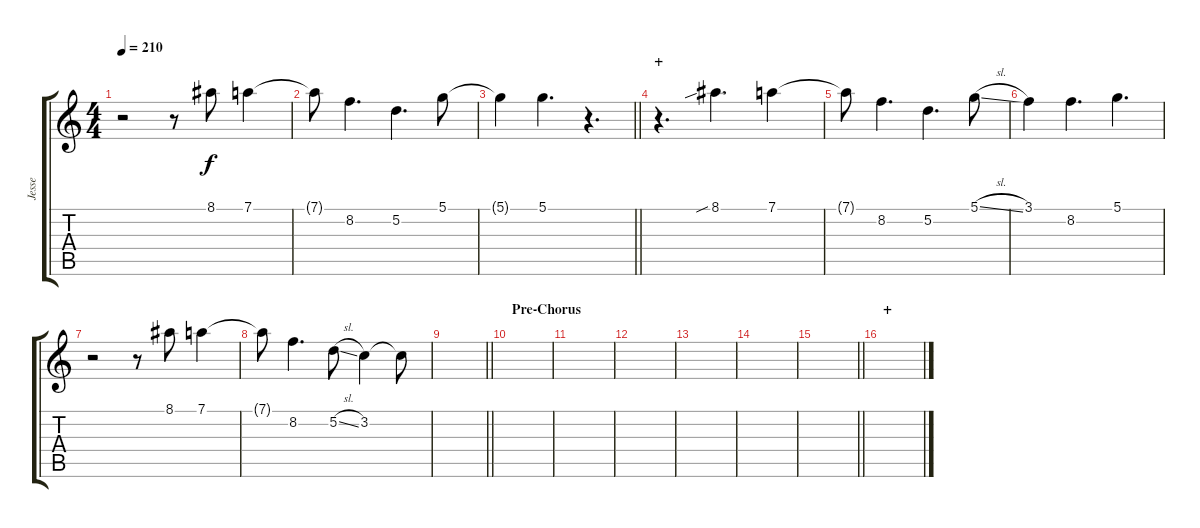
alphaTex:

\track ("Jesse" "Jesse") {instrument overdrivenguitar}
\staff {score tabs}
\tuning (D4 A3 F3 C3 G2 C2) {hide}
\ts (4 4)
\tempo 210
\clef g2
\ks c
r.2{dy f} r.8 8.1.8 7.1.4 |
7.1{t}.8 8.2.4{d} 5.2.4{d} 5.1.8 |
\barLineRight lightlight
5.1{t}.4 5.1.4{d} r.4{d} |
\section ("" "+")
r.4{d} 8.1{sib}.4{d} 7.1.4 |
7.1{t}.8 8.2.4{d} 5.2.4{d} 5.1{sl}.8 |
3.1.4 8.2.4{d} 5.1.4{d} |
r.2 r.8 8.1.8 7.1.4 |
7.1{t}.8 8.2.4{d} 5.2{sl}.8 3.2.4 3.2{t}.8 |
\barLineRight lightlight
|
\section ("" "Pre-Chorus")
|
|
|
|
|
\barLineRight lightlight
|
\section ("" "+")
